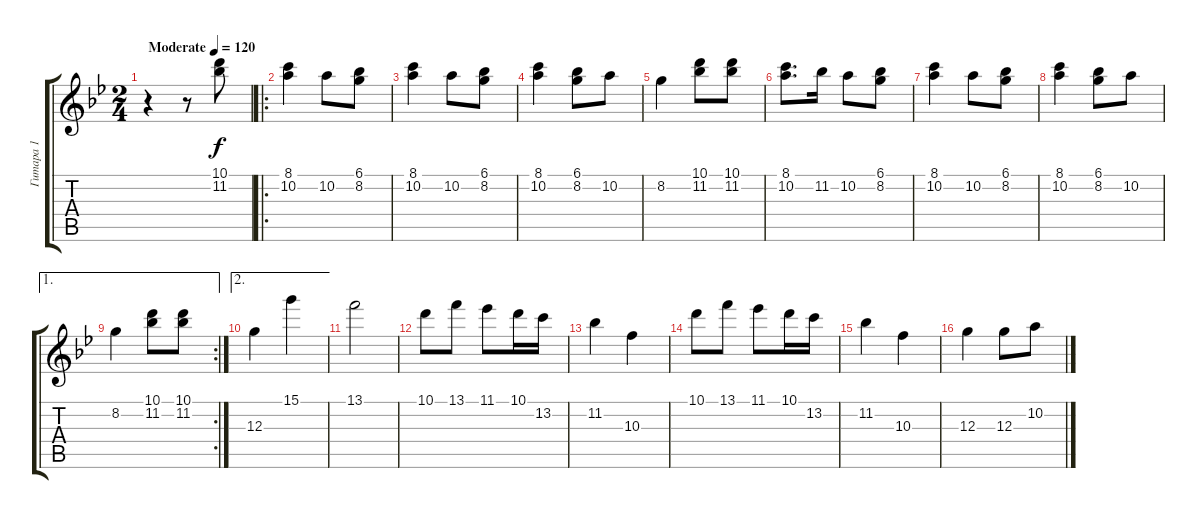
\track ("Гитара 1" "Гитара 1") {instrument acousticguitarsteel}
\staff {score tabs}
\tuning (E4 B3 G3 D3 A2 E2) {hide}
\ts (2 4)
\tempo (120 "Moderate")
\clef g2
\ks gminor
r.4{dy f instrument acousticguitarsteel} r.8 (10.1 11.2).8 |
\ro
(8.1 10.2).4 10.2.8 (6.1 8.2).8 |
(8.1 10.2).4 10.2.8 (6.1 8.2).8 |
(8.1 10.2).4 (6.1 8.2).8{volume 10} 10.2.8 |
8.2.4 (10.1 11.2).8{volume 13} (10.1 11.2).8 |
(8.1 10.2).8{d} 11.2.16 10.2.8 (6.1 8.2).8 |
(8.1 10.2).4 10.2.8 (6.1 8.2).8 |
(8.1 10.2).4 (6.1 8.2).8 10.2.8 |
\ae 1
\rc 2
8.2.4 (10.1 11.2).8 (10.1 11.2).8 |
\ae 2
12.3.4 15.1.4 |
13.1.2 |
10.1.8 13.1.8 11.1.8 10.1.16 13.2.16 |
11.2.4 10.3.4 |
10.1.8 13.1.8 11.1.8 10.1.16 13.2.16 |
11.2.4 10.3.4 |
12.3.4 12.3.8 10.2.8
